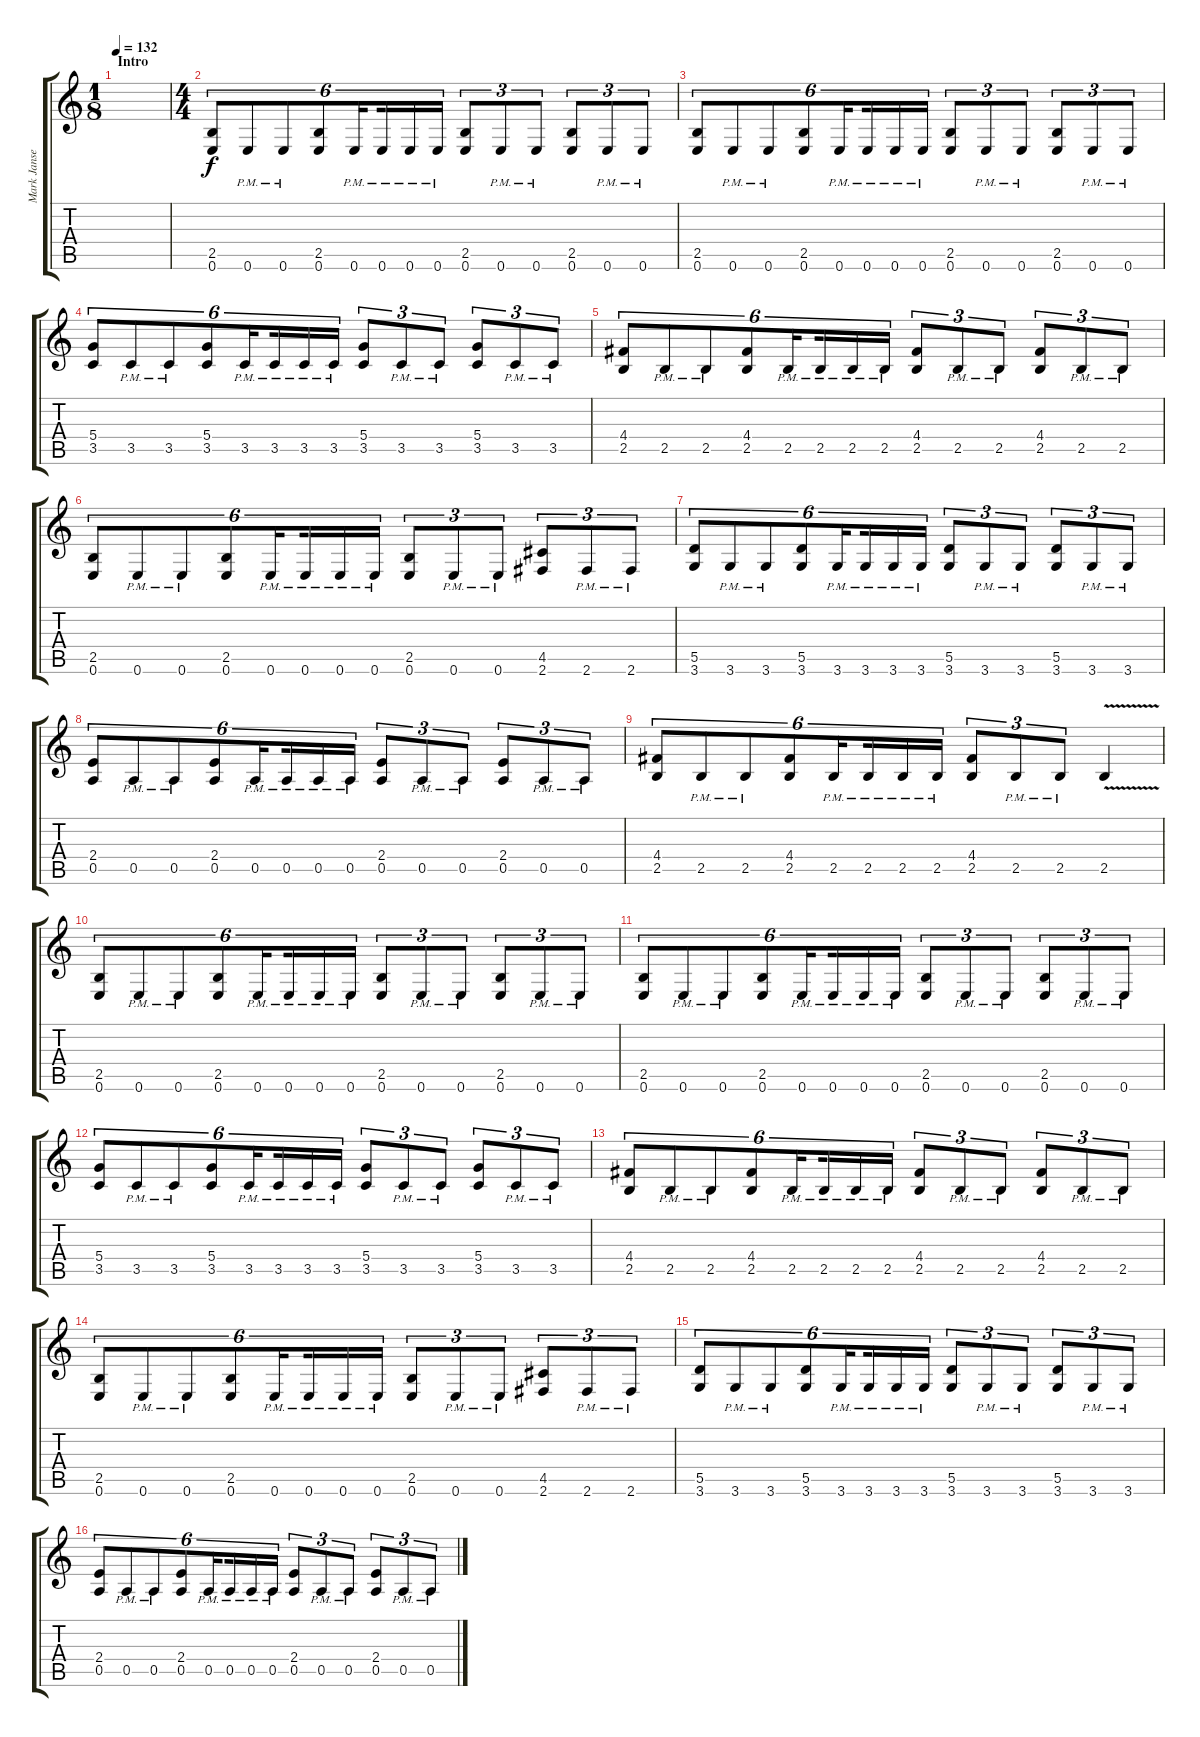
\track ("Mark Jansen" "Mark Janse") {instrument distortionguitar}
\staff {score tabs}
\tuning (E4 B3 G3 D3 A2 E2) {hide}
\ts (1 8)
\section ("" "Intro")
\tempo 132
\clef g2
\ks c
|
\ts (4 4)
(2.5 0.6).8{tu (6 4)} 0.6{pm}.8{tu (6 4)} 0.6{pm}.8{tu (6 4)} (2.5 0.6).8{tu (6 4)} 0.6{pm}.16{tu (6 4) beam splitsecondary} 0.6{pm}.16{tu (6 4)} 0.6{pm}.16{tu (6 4)} 0.6{pm}.16{tu (6 4)} (2.5 0.6).8{tu (3 2)} 0.6{pm}.8{tu (3 2)} 0.6{pm}.8{tu (3 2)} (2.5 0.6).8{tu (3 2)} 0.6{pm}.8{tu (3 2)} 0.6{pm}.8{tu (3 2)} |
(2.5 0.6).8{tu (6 4)} 0.6{pm}.8{tu (6 4)} 0.6{pm}.8{tu (6 4)} (2.5 0.6).8{tu (6 4)} 0.6{pm}.16{tu (6 4) beam splitsecondary} 0.6{pm}.16{tu (6 4)} 0.6{pm}.16{tu (6 4)} 0.6{pm}.16{tu (6 4)} (2.5 0.6).8{tu (3 2)} 0.6{pm}.8{tu (3 2)} 0.6{pm}.8{tu (3 2)} (2.5 0.6).8{tu (3 2)} 0.6{pm}.8{tu (3 2)} 0.6{pm}.8{tu (3 2)} |
(5.4 3.5).8{tu (6 4)} 3.5{pm}.8{tu (6 4)} 3.5{pm}.8{tu (6 4)} (5.4 3.5).8{tu (6 4)} 3.5{pm}.16{tu (6 4) beam splitsecondary} 3.5{pm}.16{tu (6 4)} 3.5{pm}.16{tu (6 4)} 3.5{pm}.16{tu (6 4)} (5.4 3.5).8{tu (3 2)} 3.5{pm}.8{tu (3 2)} 3.5{pm}.8{tu (3 2)} (5.4 3.5).8{tu (3 2)} 3.5{pm}.8{tu (3 2)} 3.5{pm}.8{tu (3 2)} |
(4.4 2.5).8{tu (6 4)} 2.5{pm}.8{tu (6 4)} 2.5{pm}.8{tu (6 4)} (4.4 2.5).8{tu (6 4)} 2.5{pm}.16{tu (6 4) beam splitsecondary} 2.5{pm}.16{tu (6 4)} 2.5{pm}.16{tu (6 4)} 2.5{pm}.16{tu (6 4)} (4.4 2.5).8{tu (3 2)} 2.5{pm}.8{tu (3 2)} 2.5{pm}.8{tu (3 2)} (4.4 2.5).8{tu (3 2)} 2.5{pm}.8{tu (3 2)} 2.5{pm}.8{tu (3 2)} |
(2.5 0.6).8{tu (6 4)} 0.6{pm}.8{tu (6 4)} 0.6{pm}.8{tu (6 4)} (2.5 0.6).8{tu (6 4)} 0.6{pm}.16{tu (6 4) beam splitsecondary} 0.6{pm}.16{tu (6 4)} 0.6{pm}.16{tu (6 4)} 0.6{pm}.16{tu (6 4)} (2.5 0.6).8{tu (3 2)} 0.6{pm}.8{tu (3 2)} 0.6{pm}.8{tu (3 2)} (4.5 2.6).8{tu (3 2)} 2.6{pm}.8{tu (3 2)} 2.6{pm}.8{tu (3 2)} |
(5.5 3.6).8{tu (6 4)} 3.6{pm}.8{tu (6 4)} 3.6{pm}.8{tu (6 4)} (5.5 3.6).8{tu (6 4)} 3.6{pm}.16{tu (6 4) beam splitsecondary} 3.6{pm}.16{tu (6 4)} 3.6{pm}.16{tu (6 4)} 3.6{pm}.16{tu (6 4)} (5.5 3.6).8{tu (3 2)} 3.6{pm}.8{tu (3 2)} 3.6{pm}.8{tu (3 2)} (5.5 3.6).8{tu (3 2)} 3.6{pm}.8{tu (3 2)} 3.6{pm}.8{tu (3 2)} |
(2.4 0.5).8{tu (6 4)} 0.5{pm}.8{tu (6 4)} 0.5{pm}.8{tu (6 4)} (2.4 0.5).8{tu (6 4)} 0.5{pm}.16{tu (6 4) beam splitsecondary} 0.5{pm}.16{tu (6 4)} 0.5{pm}.16{tu (6 4)} 0.5{pm}.16{tu (6 4)} (2.4 0.5).8{tu (3 2)} 0.5{pm}.8{tu (3 2)} 0.5{pm}.8{tu (3 2)} (2.4 0.5).8{tu (3 2)} 0.5{pm}.8{tu (3 2)} 0.5{pm}.8{tu (3 2)} |
(4.4 2.5).8{tu (6 4)} 2.5{pm}.8{tu (6 4)} 2.5{pm}.8{tu (6 4)} (4.4 2.5).8{tu (6 4)} 2.5{pm}.16{tu (6 4) beam splitsecondary} 2.5{pm}.16{tu (6 4)} 2.5{pm}.16{tu (6 4)} 2.5{pm}.16{tu (6 4)} (4.4 2.5).8{tu (3 2)} 2.5{pm}.8{tu (3 2)} 2.5{pm}.8{tu (3 2)} 2.5{v}.4 |
(2.5 0.6).8{tu (6 4)} 0.6{pm}.8{tu (6 4)} 0.6{pm}.8{tu (6 4)} (2.5 0.6).8{tu (6 4)} 0.6{pm}.16{tu (6 4) beam splitsecondary} 0.6{pm}.16{tu (6 4)} 0.6{pm}.16{tu (6 4)} 0.6{pm}.16{tu (6 4)} (2.5 0.6).8{tu (3 2)} 0.6{pm}.8{tu (3 2)} 0.6{pm}.8{tu (3 2)} (2.5 0.6).8{tu (3 2)} 0.6{pm}.8{tu (3 2)} 0.6{pm}.8{tu (3 2)} |
(2.5 0.6).8{tu (6 4)} 0.6{pm}.8{tu (6 4)} 0.6{pm}.8{tu (6 4)} (2.5 0.6).8{tu (6 4)} 0.6{pm}.16{tu (6 4) beam splitsecondary} 0.6{pm}.16{tu (6 4)} 0.6{pm}.16{tu (6 4)} 0.6{pm}.16{tu (6 4)} (2.5 0.6).8{tu (3 2)} 0.6{pm}.8{tu (3 2)} 0.6{pm}.8{tu (3 2)} (2.5 0.6).8{tu (3 2)} 0.6{pm}.8{tu (3 2)} 0.6{pm}.8{tu (3 2)} |
(5.4 3.5).8{tu (6 4)} 3.5{pm}.8{tu (6 4)} 3.5{pm}.8{tu (6 4)} (5.4 3.5).8{tu (6 4)} 3.5{pm}.16{tu (6 4) beam splitsecondary} 3.5{pm}.16{tu (6 4)} 3.5{pm}.16{tu (6 4)} 3.5{pm}.16{tu (6 4)} (5.4 3.5).8{tu (3 2)} 3.5{pm}.8{tu (3 2)} 3.5{pm}.8{tu (3 2)} (5.4 3.5).8{tu (3 2)} 3.5{pm}.8{tu (3 2)} 3.5{pm}.8{tu (3 2)} |
(4.4 2.5).8{tu (6 4)} 2.5{pm}.8{tu (6 4)} 2.5{pm}.8{tu (6 4)} (4.4 2.5).8{tu (6 4)} 2.5{pm}.16{tu (6 4) beam splitsecondary} 2.5{pm}.16{tu (6 4)} 2.5{pm}.16{tu (6 4)} 2.5{pm}.16{tu (6 4)} (4.4 2.5).8{tu (3 2)} 2.5{pm}.8{tu (3 2)} 2.5{pm}.8{tu (3 2)} (4.4 2.5).8{tu (3 2)} 2.5{pm}.8{tu (3 2)} 2.5{pm}.8{tu (3 2)} |
(2.5 0.6).8{tu (6 4)} 0.6{pm}.8{tu (6 4)} 0.6{pm}.8{tu (6 4)} (2.5 0.6).8{tu (6 4)} 0.6{pm}.16{tu (6 4) beam splitsecondary} 0.6{pm}.16{tu (6 4)} 0.6{pm}.16{tu (6 4)} 0.6{pm}.16{tu (6 4)} (2.5 0.6).8{tu (3 2)} 0.6{pm}.8{tu (3 2)} 0.6{pm}.8{tu (3 2)} (4.5 2.6).8{tu (3 2)} 2.6{pm}.8{tu (3 2)} 2.6{pm}.8{tu (3 2)} |
(5.5 3.6).8{tu (6 4)} 3.6{pm}.8{tu (6 4)} 3.6{pm}.8{tu (6 4)} (5.5 3.6).8{tu (6 4)} 3.6{pm}.16{tu (6 4) beam splitsecondary} 3.6{pm}.16{tu (6 4)} 3.6{pm}.16{tu (6 4)} 3.6{pm}.16{tu (6 4)} (5.5 3.6).8{tu (3 2)} 3.6{pm}.8{tu (3 2)} 3.6{pm}.8{tu (3 2)} (5.5 3.6).8{tu (3 2)} 3.6{pm}.8{tu (3 2)} 3.6{pm}.8{tu (3 2)} |
(2.4 0.5).8{tu (6 4)} 0.5{pm}.8{tu (6 4)} 0.5{pm}.8{tu (6 4)} (2.4 0.5).8{tu (6 4)} 0.5{pm}.16{tu (6 4) beam splitsecondary} 0.5{pm}.16{tu (6 4)} 0.5{pm}.16{tu (6 4)} 0.5{pm}.16{tu (6 4)} (2.4 0.5).8{tu (3 2)} 0.5{pm}.8{tu (3 2)} 0.5{pm}.8{tu (3 2)} (2.4 0.5).8{tu (3 2)} 0.5{pm}.8{tu (3 2)} 0.5{pm}.8{tu (3 2)}
